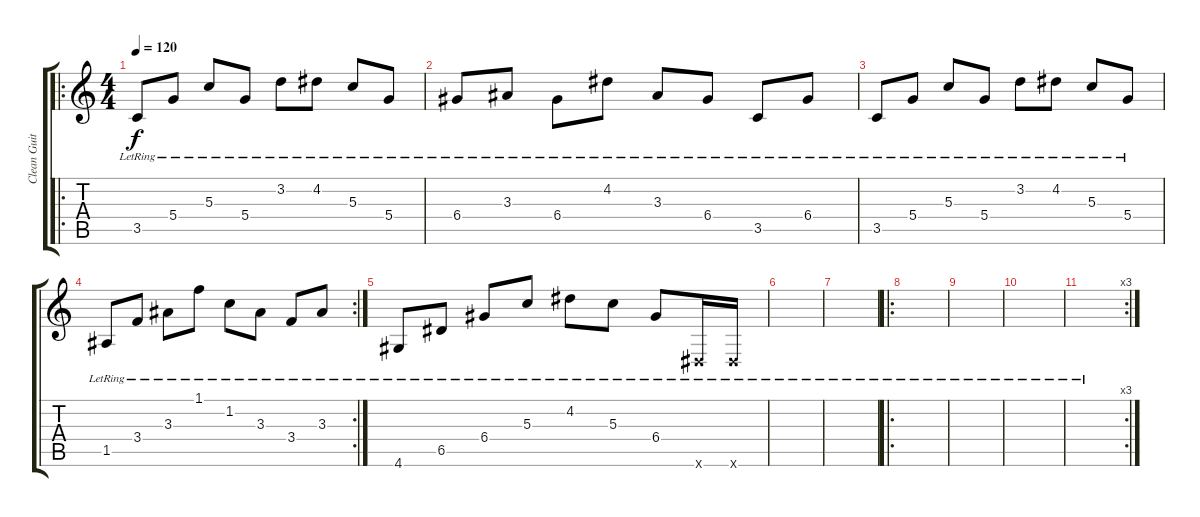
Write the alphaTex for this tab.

\track ("Clean Guitar" "Clean Guit") {instrument acousticguitarsteel}
\staff {score tabs}
\tuning (E4 B3 G3 D3 A2 E2) {hide}
\ro
\ts (4 4)
\tempo 120
\clef g2
\ks c
3.5{lr}.8{dy f instrument acousticguitarsteel} 5.4{lr}.8 5.3{lr}.8 5.4{lr}.8 3.2{lr}.8 4.2{lr}.8 5.3{lr}.8 5.4{lr}.8 |
6.4{lr}.8 3.3{lr}.8 6.4{lr}.8 4.2{lr}.8 3.3{lr}.8 6.4{lr}.8 3.5{lr}.8 6.4{lr}.8 |
3.5{lr}.8 5.4{lr}.8 5.3{lr}.8 5.4{lr}.8 3.2{lr}.8 4.2{lr}.8 5.3{lr}.8 5.4{lr}.8 |
\rc 2
1.5{lr}.8 3.4{lr}.8 3.3{lr}.8 1.1{lr}.8 1.2{lr}.8 3.3{lr}.8 3.4{lr}.8 3.3{lr}.8 |
4.6{lr}.8 6.5{lr}.8 6.4{lr}.8 5.3{lr}.8 4.2{lr}.8 5.3{lr}.8 6.4{lr}.8 -1.6{lr x}.16 -1.6{lr x}.16 |
|
|
\ro
|
|
|
\rc 3
